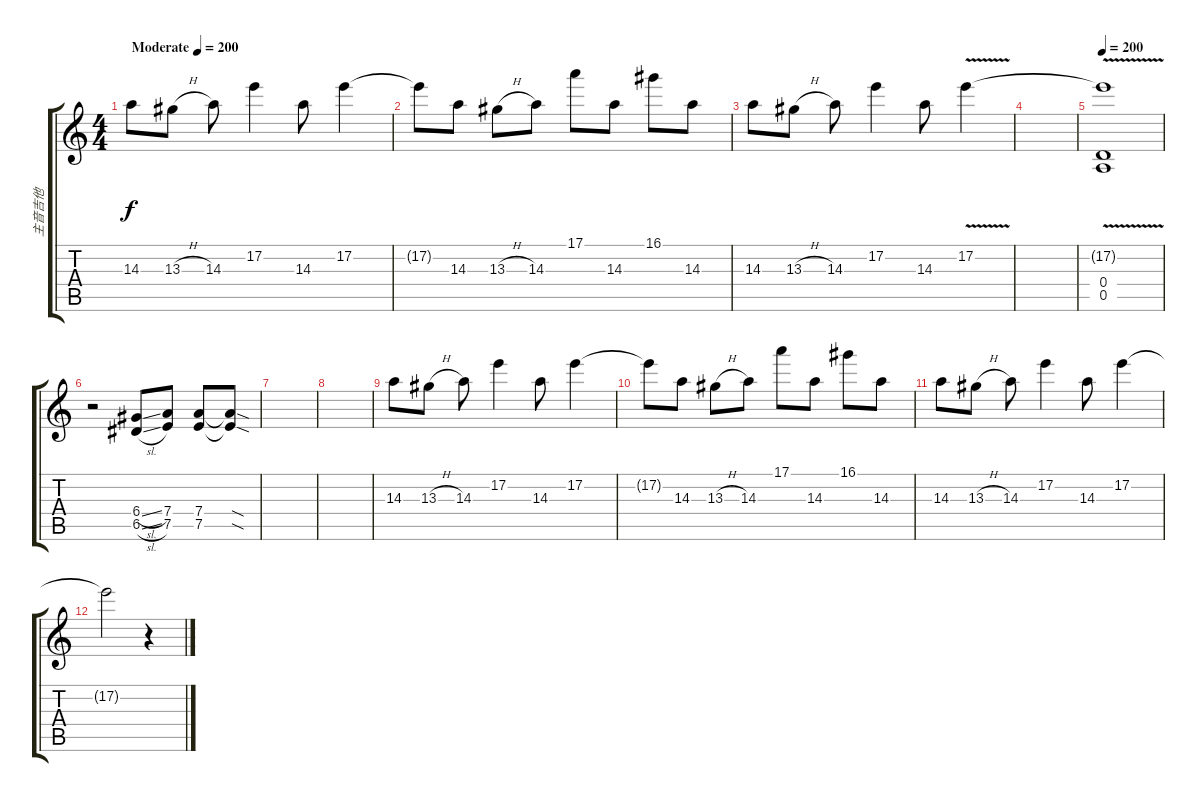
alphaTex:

\track ("主音吉他" "主音吉他") {instrument overdrivenguitar}
\staff {score tabs}
\tuning (E4 B3 G3 D3 A2 E2) {hide}
\ts (4 4)
\tempo (200 "Moderate")
\tempo 150
\tempo (200 "Moderate")
\clef g2
\ks c
14.3.8{dy f instrument overdrivenguitar} 13.3{h}.8 14.3.8 17.2.4 14.3.8 17.2.4 |
17.2{t}.8 14.3.8 13.3{h}.8 14.3.8 17.1.8 14.3.8 16.1.8 14.3.8 |
14.3.8 13.3{h}.8 14.3.8 17.2.4 14.3.8 17.2{v}.4 |
|
\tempo 200
(17.2{t} 0.4 0.5).1 |
r.2{instrument acousticguitarnylon} (6.4{sl} 6.5{sl}).8 (7.4 7.5).8 (7.4 7.5).8 (7.4{sod t} 7.5{sod t}).8 |
|
|
14.3.8{instrument overdrivenguitar} 13.3{h}.8 14.3.8 17.2.4 14.3.8 17.2.4 |
17.2{t}.8 14.3.8 13.3{h}.8 14.3.8 17.1.8 14.3.8 16.1.8 14.3.8 |
14.3.8 13.3{h}.8 14.3.8 17.2.4 14.3.8 17.2.4 |
17.2{t}.2 r.4
